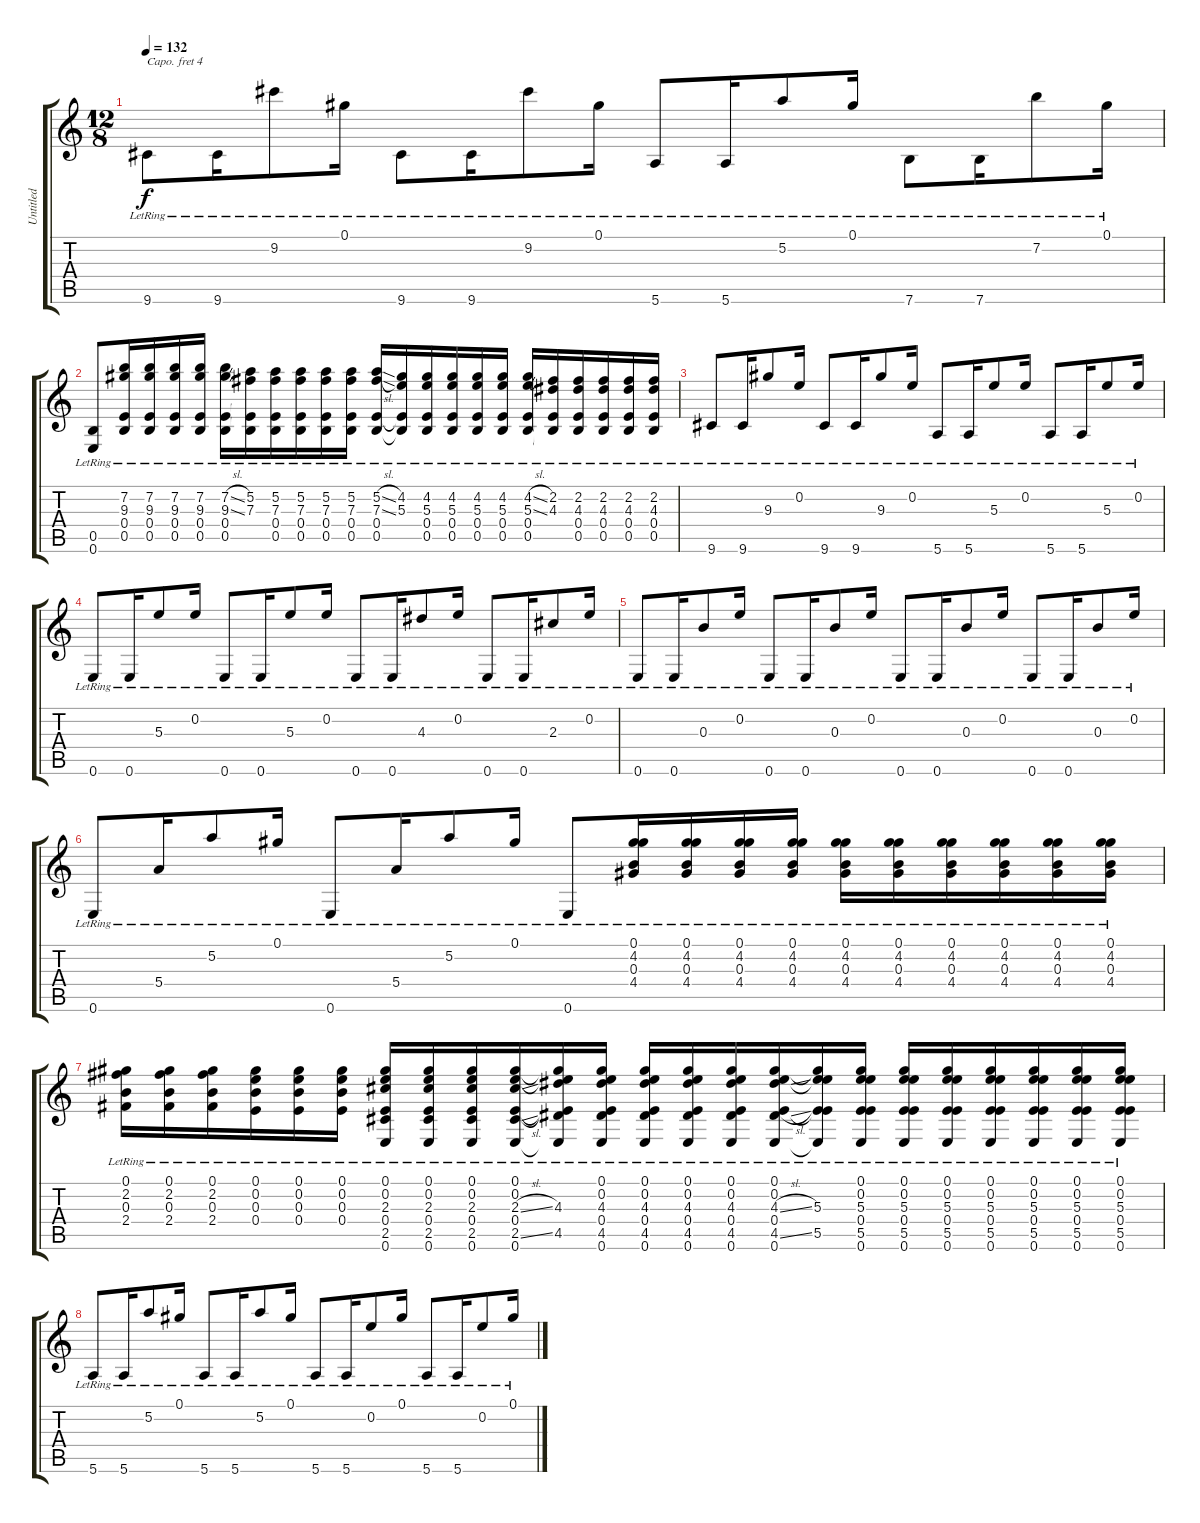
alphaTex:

\track ("Untitled" "Untitled") {instrument acousticguitarsteel}
\staff {score tabs}
\capo 4
\tuning (E4 C4 G3 C3 G2 C2) {hide}
\ts (12 8)
\tempo 132
\clef g2
\ks c
9.6{lr}.8{dy f} 9.6{lr}.16 9.2{lr}.8 0.1{lr}.16 9.6{lr}.8 9.6{lr}.16 9.2{lr}.8 0.1{lr}.16 5.6{lr}.8 5.6{lr}.16 5.2{lr}.8 0.1{lr}.16 7.6{lr}.8 7.6{lr}.16 7.2{lr}.8 0.1{lr}.16 |
(0.5{lr} 0.6{lr}).8 (7.2{lr} 9.3{lr} 0.4{lr} 0.5{lr}).16 (7.2{lr} 9.3{lr} 0.4{lr} 0.5{lr}).16 (7.2{lr} 9.3{lr} 0.4{lr} 0.5{lr}).16 (7.2{lr} 9.3{lr} 0.4{lr} 0.5{lr}).16 (7.2{sl lr} 9.3{sl lr} 0.4{lr} 0.5{lr}).16 (5.2{lr} 7.3{lr} 0.4{t} 0.5{t}).16 (5.2{lr} 7.3{lr} 0.4{lr} 0.5{lr}).16 (5.2{lr} 7.3{lr} 0.4{lr} 0.5{lr}).16 (5.2{lr} 7.3{lr} 0.4{lr} 0.5{lr}).16 (5.2{lr} 7.3{lr} 0.4{lr} 0.5{lr}).16 (5.2{sl lr} 7.3{sl lr} 0.4{lr} 0.5{lr}).16 (4.2{lr} 5.3{lr} 0.4{t} 0.5{t}).16 (4.2{lr} 5.3{lr} 0.4{lr} 0.5{lr}).16 (4.2{lr} 5.3{lr} 0.4{lr} 0.5{lr}).16 (4.2{lr} 5.3{lr} 0.4{lr} 0.5{lr}).16 (4.2{lr} 5.3{lr} 0.4{lr} 0.5{lr}).16 (4.2{sl lr} 5.3{sl lr} 0.4{lr} 0.5{lr}).16 (2.2{lr} 4.3{lr} 0.4{t} 0.5{t}).16 (2.2{lr} 4.3{lr} 0.4{lr} 0.5{lr}).16 (2.2{lr} 4.3{lr} 0.4{lr} 0.5{lr}).16 (2.2{lr} 4.3{lr} 0.4{lr} 0.5{lr}).16 (2.2{lr} 4.3{lr} 0.4{lr} 0.5{lr}).16 |
9.6{lr}.8 9.6{lr}.16 9.3{lr}.8 0.2{lr}.16 9.6{lr}.8 9.6{lr}.16 9.3{lr}.8 0.2{lr}.16 5.6{lr}.8 5.6{lr}.16 5.3{lr}.8 0.2{lr}.16 5.6{lr}.8 5.6{lr}.16 5.3{lr}.8 0.2{lr}.16 |
0.6{lr}.8 0.6{lr}.16 5.3{lr}.8 0.2{lr}.16 0.6{lr}.8 0.6{lr}.16 5.3{lr}.8 0.2{lr}.16 0.6{lr}.8 0.6{lr}.16 4.3{lr}.8 0.2{lr}.16 0.6{lr}.8 0.6{lr}.16 2.3{lr}.8 0.2{lr}.16 |
0.6{lr}.8 0.6{lr}.16 0.3{lr}.8 0.2{lr}.16 0.6{lr}.8 0.6{lr}.16 0.3{lr}.8 0.2{lr}.16 0.6{lr}.8 0.6{lr}.16 0.3{lr}.8 0.2{lr}.16 0.6{lr}.8 0.6{lr}.16 0.3{lr}.8 0.2{lr}.16 |
0.6{lr}.8 5.4{lr}.16 5.2{lr}.8 0.1{lr}.16 0.6{lr}.8 5.4{lr}.16 5.2{lr}.8 0.1{lr}.16 0.6{lr}.8 (0.1{lr} 4.2{lr} 0.3{lr} 4.4{lr}).16 (0.1{lr} 4.2{lr} 0.3{lr} 4.4{lr}).16 (0.1{lr} 4.2{lr} 0.3{lr} 4.4{lr}).16 (0.1{lr} 4.2{lr} 0.3{lr} 4.4{lr}).16 (0.1{lr} 4.2{lr} 0.3{lr} 4.4{lr}).16 (0.1{lr} 4.2{lr} 0.3{lr} 4.4{lr}).16 (0.1{lr} 4.2{lr} 0.3{lr} 4.4{lr}).16 (0.1{lr} 4.2{lr} 0.3{lr} 4.4{lr}).16 (0.1{lr} 4.2{lr} 0.3{lr} 4.4{lr}).16 (0.1{lr} 4.2{lr} 0.3{lr} 4.4{lr}).16 |
(0.1{lr} 2.2{lr} 0.3{lr} 2.4{lr}).16 (0.1{lr} 2.2{lr} 0.3{lr} 2.4{lr}).16 (0.1{lr} 2.2{lr} 0.3{lr} 2.4{lr}).16 (0.1{lr} 0.2{lr} 0.3{lr} 0.4{lr}).16 (0.1{lr} 0.2{lr} 0.3{lr} 0.4{lr}).16 (0.1{lr} 0.2{lr} 0.3{lr} 0.4{lr}).16 (0.1{lr} 0.2{lr} 2.3{lr} 0.4{lr} 2.5{lr} 0.6{lr}).16 (0.1{lr} 0.2{lr} 2.3{lr} 0.4{lr} 2.5{lr} 0.6{lr}).16 (0.1{lr} 0.2{lr} 2.3{lr} 0.4{lr} 2.5{lr} 0.6{lr}).16 (0.1{lr} 0.2{lr} 2.3{sl lr} 0.4{lr} 2.5{sl lr} 0.6{lr}).16 (0.1{t} 0.2{t} 4.3{lr} 0.4{t} 4.5{lr} 0.6{t}).16 (0.1{lr} 0.2{lr} 4.3{lr} 0.4{lr} 4.5{lr} 0.6{lr}).16 (0.1{lr} 0.2{lr} 4.3{lr} 0.4{lr} 4.5{lr} 0.6{lr}).16 (0.1{lr} 0.2{lr} 4.3{lr} 0.4{lr} 4.5{lr} 0.6{lr}).16 (0.1{lr} 0.2{lr} 4.3{lr} 0.4{lr} 4.5{lr} 0.6{lr}).16 (0.1{lr} 0.2{lr} 4.3{sl lr} 0.4{lr} 4.5{sl lr} 0.6{lr}).16 (0.1{t} 0.2{t} 5.3{lr} 0.4{t} 5.5{lr} 0.6{t}).16 (0.1{lr} 0.2{lr} 5.3{lr} 0.4{lr} 5.5{lr} 0.6{lr}).16 (0.1{lr} 0.2{lr} 5.3{lr} 0.4{lr} 5.5{lr} 0.6{lr}).16 (0.1{lr} 0.2{lr} 5.3{lr} 0.4{lr} 5.5{lr} 0.6{lr}).16 (0.1{lr} 0.2{lr} 5.3{lr} 0.4{lr} 5.5{lr} 0.6{lr}).16 (0.1{lr} 0.2{lr} 5.3{lr} 0.4{lr} 5.5{lr} 0.6{lr}).16 (0.1{lr} 0.2{lr} 5.3{lr} 0.4{lr} 5.5{lr} 0.6{lr}).16 (0.1{lr} 0.2{lr} 5.3{lr} 0.4{lr} 5.5{lr} 0.6{lr}).16 |
5.6{lr}.8 5.6{lr}.16 5.2{lr}.8 0.1{lr}.16 5.6{lr}.8 5.6{lr}.16 5.2{lr}.8 0.1{lr}.16 5.6{lr}.8 5.6{lr}.16 0.2{lr}.8 0.1{lr}.16 5.6{lr}.8 5.6{lr}.16 0.2{lr}.8 0.1{lr}.16
